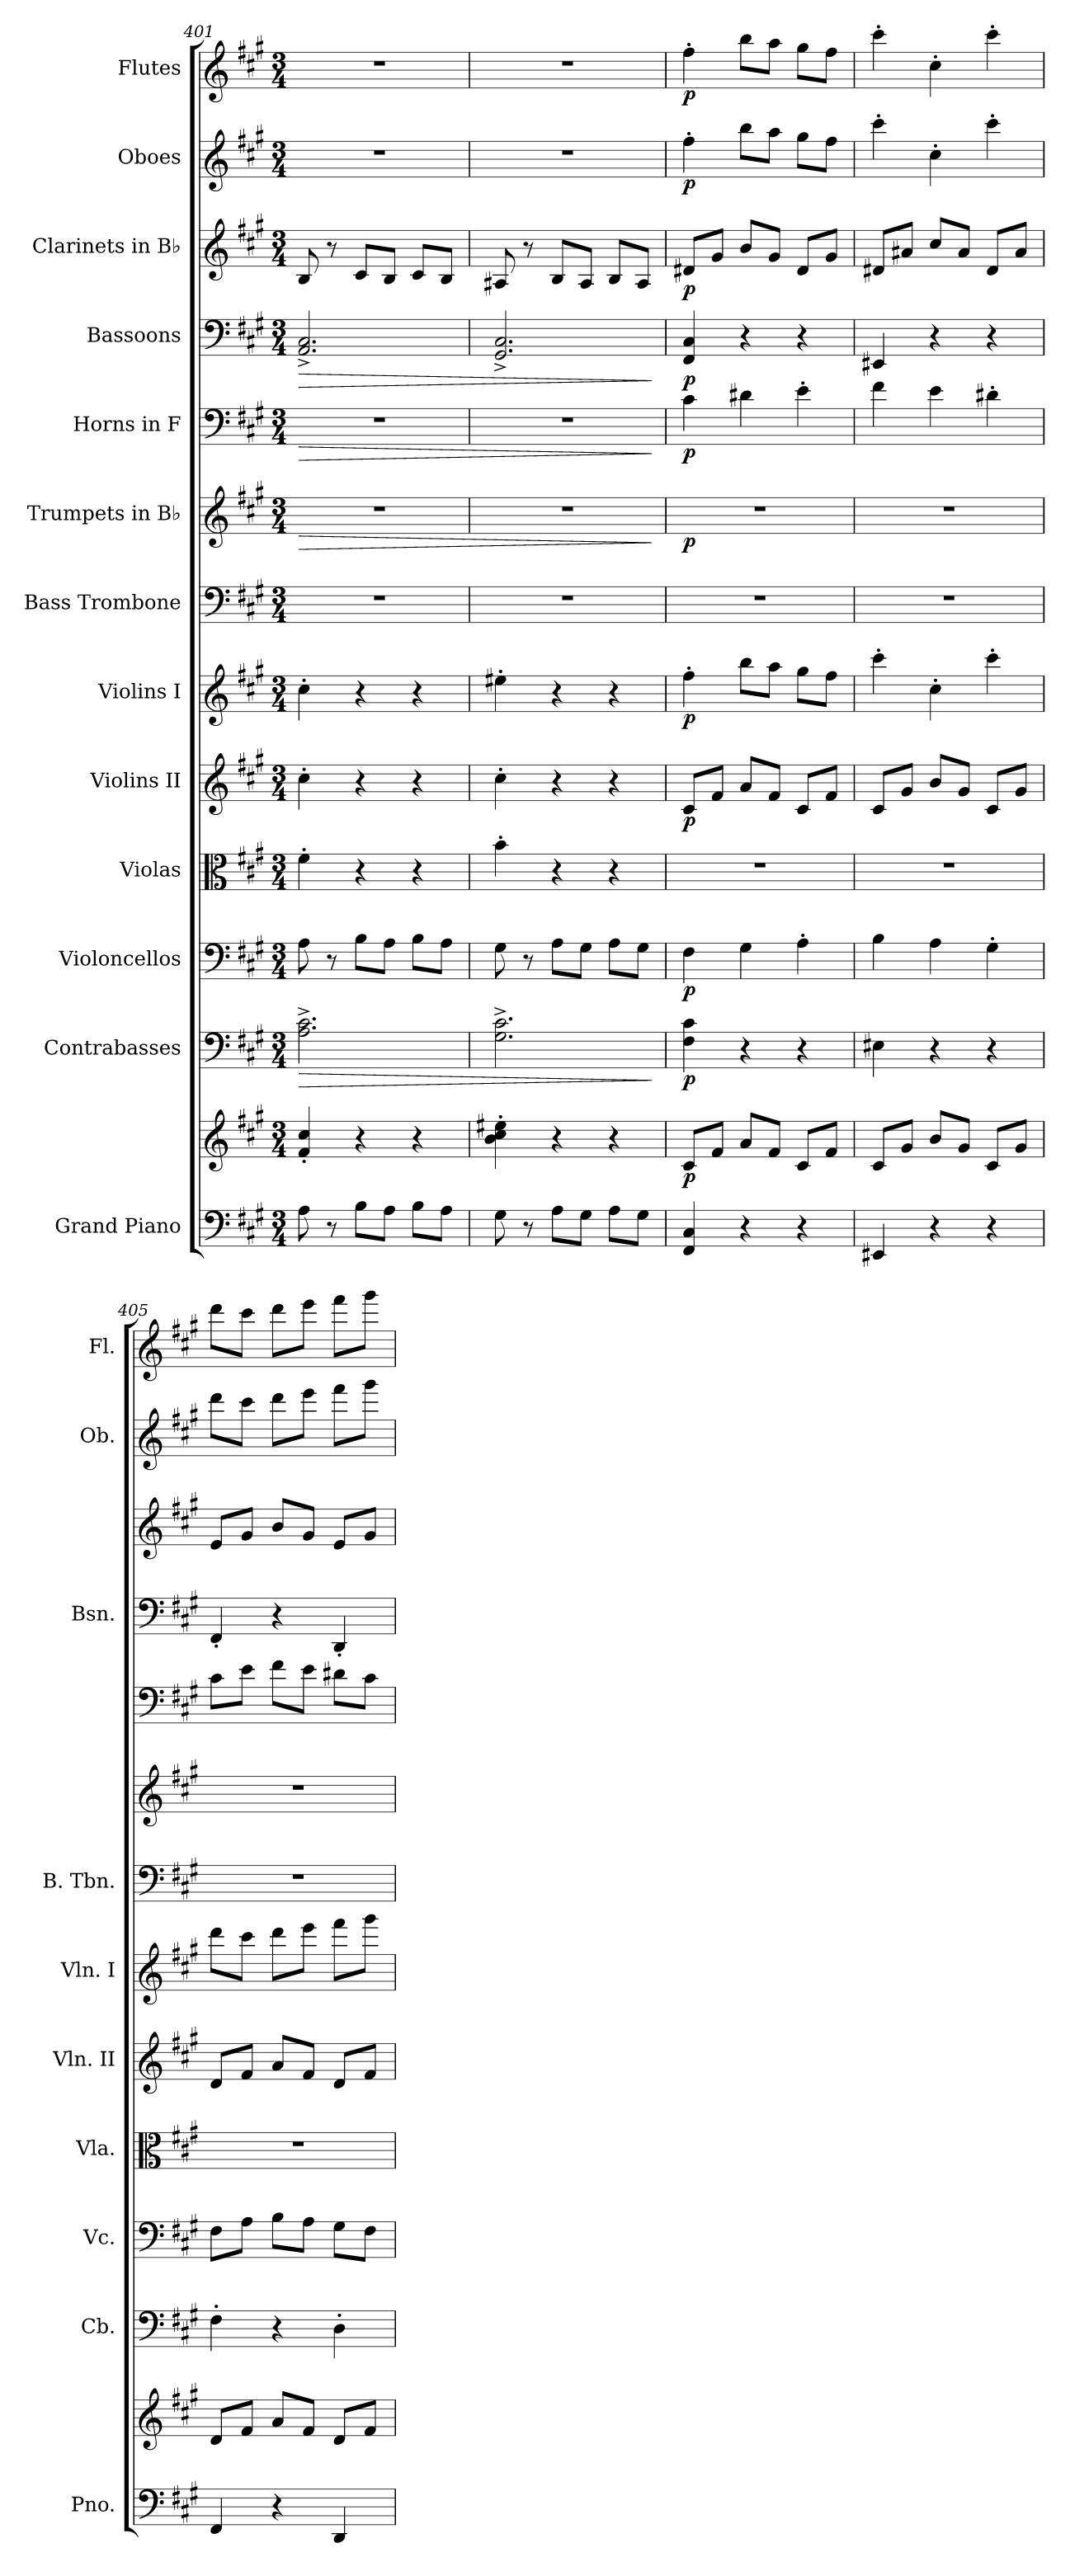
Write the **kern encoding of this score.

**kern	**kern	**dynam	**kern	**dynam	**kern	**dynam	**kern	**kern	**dynam	**kern	**dynam	**kern	**kern	**dynam	**kern	**dynam	**kern	**dynam	**kern	**dynam	**kern	**dynam	**kern	**dynam
*part13	*part13	*part13	*part12	*part12	*part11	*part11	*part10	*part9	*part9	*part8	*part8	*part7	*part6	*part6	*part5	*part5	*part4	*part4	*part3	*part3	*part2	*part2	*part1	*part1
*staff14	*staff13	*staff13/14	*staff12	*staff12	*staff11	*staff11	*staff10	*staff9	*staff9	*staff8	*staff8	*staff7	*staff6	*staff6	*staff5	*staff5	*staff4	*staff4	*staff3	*staff3	*staff2	*staff2	*staff1	*staff1
*I"Grand Piano	*	*	*I"Contrabasses	*	*I"Violoncellos	*	*I"Violas	*I"Violins II	*	*I"Violins I	*	*I"Bass Trombone	*I"Trumpets in B♭	*	*I"Horns in F	*	*I"Bassoons	*	*I"Clarinets in B♭	*	*I"Oboes	*	*I"Flutes	*
*I'Pno.	*	*	*I'Cb.	*	*I'Vc.	*	*I'Vla.	*I'Vln. II	*	*I'Vln. I	*	*I'B. Tbn.	*	*	*	*	*I'Bsn.	*	*	*	*I'Ob.	*	*I'Fl.	*
!!LO:PB:g=z
*clefF4	*clefG2	*	*clefF4	*	*clefF4	*	*clefC3	*clefG2	*	*clefG2	*	*clefF4	*clefG2	*	*clefF4	*	*clefF4	*	*clefG2	*	*clefG2	*	*clefG2	*
*	*	*	*ITrd7c12	*	*	*	*	*	*	*	*	*	*ITrd1c2	*	*ITrd4c7	*	*	*	*ITrd1c2	*	*	*	*	*
*k[f#c#g#]	*k[f#c#g#]	*	*k[f#c#g#]	*	*k[f#c#g#]	*	*k[f#c#g#]	*k[f#c#g#]	*	*k[f#c#g#]	*	*k[f#c#g#]	*k[f#]	*	*k[f#c#]	*	*k[f#c#g#]	*	*k[f#]	*	*k[f#c#g#]	*	*k[f#c#g#]	*
*M3/4	*M3/4	*	*M3/4	*	*M3/4	*	*M3/4	*M3/4	*	*M3/4	*	*M3/4	*M3/4	*	*M3/4	*	*M3/4	*	*M3/4	*	*M3/4	*	*M3/4	*
=401	=401	=401	=401	=401	=401	=401	=401	=401	=401	=401	=401	=401	=401	=401	=401	=401	=401	=401	=401	=401	=401	=401	=401	=401
!	!	!	!	!LO:HP:b	!	!	!	!	!	!	!	!	!	!LO:HP:b	!	!LO:HP:b	!	!LO:HP:b	!	!	!	!	!	!
8A\	4f#/' 4cc#/'	.	2.AA\^ 2.C#\^	>	8A\	.	4f#'\	4cc#'\	.	4cc#'\	.	2.r	2.r	>	2.r	>	2.AA/^ 2.C#/^	>	8A/	.	2.r	.	2.r	.
8r	.	.	.	.	8r	.	.	.	.	.	.	.	.	.	.	.	.	.	8r	.	.	.	.	.
8B\L	4r	.	.	.	8B\L	.	4r	4r	.	4r	.	.	.	.	.	.	.	.	8B/L	.	.	.	.	.
8A\J	.	.	.	.	8A\J	.	.	.	.	.	.	.	.	.	.	.	.	.	8A/J	.	.	.	.	.
8B\L	4r	.	.	.	8B\L	.	4r	4r	.	4r	.	.	.	.	.	.	.	.	8B/L	.	.	.	.	.
8A\J	.	.	.	.	8A\J	.	.	.	.	.	.	.	.	.	.	.	.	.	8A/J	.	.	.	.	.
=402	=402	=402	=402	=402	=402	=402	=402	=402	=402	=402	=402	=402	=402	=402	=402	=402	=402	=402	=402	=402	=402	=402	=402	=402
8G#\	4b\' 4cc#\' 4ee#X\'	.	2.GG#\^ 2.C#\^	.	8G#\	.	4b'\	4cc#'\	.	4ee#X'\	.	2.r	2.r	.	2.r	.	2.GG#/^ 2.C#/^	.	8G#X/	.	2.r	.	2.r	.
8r	.	.	.	.	8r	.	.	.	.	.	.	.	.	.	.	.	.	.	8r	.	.	.	.	.
8A\L	4r	.	.	.	8A\L	.	4r	4r	.	4r	.	.	.	.	.	.	.	.	8A/L	.	.	.	.	.
8G#\J	.	.	.	.	8G#\J	.	.	.	.	.	.	.	.	.	.	.	.	.	8G#/J	.	.	.	.	.
8A\L	4r	.	.	.	8A\L	.	4r	4r	.	4r	.	.	.	.	.	.	.	.	8A/L	.	.	.	.	.
8G#\J	.	.	.	.	8G#\J	.	.	.	.	.	.	.	.	.	.	.	.	.	8G#/J	.	.	.	.	.
.	.	.	.	]	.	.	.	.	.	.	.	.	.	]	.	]	.	]	.	.	.	.	.	.
=403	=403	=403	=403	=403	=403	=403	=403	=403	=403	=403	=403	=403	=403	=403	=403	=403	=403	=403	=403	=403	=403	=403	=403	=403
!	!	!LO:DY:b	!	!LO:DY:b	!	!LO:DY:b	!	!	!LO:DY:b	!	!LO:DY:b	!	!	!LO:DY:b	!	!LO:DY:b	!	!LO:DY:b	!	!LO:DY:b	!	!LO:DY:b	!	!LO:DY:b
4FF#/ 4C#/	8c#/L	p	4FF#\ 4C#\	p	4F#\	p	2.r	8c#/L	p	4ff#'\	p	2.r	2.r	p	4F#\	p	4FF#/ 4C#/	p	8c#X/L	p	4ff#'\	p	4ff#'\	p
.	8f#/J	.	.	.	.	.	.	8f#/J	.	.	.	.	.	.	.	.	.	.	8f#/J	.	.	.	.	.
4r	8a/L	.	4r	.	4G#\	.	.	8a/L	.	8bb\L	.	.	.	.	4G#X\	.	4r	.	8a/L	.	8bb\L	.	8bb\L	.
.	8f#/J	.	.	.	.	.	.	8f#/J	.	8aa\J	.	.	.	.	.	.	.	.	8f#/J	.	8aa\J	.	8aa\J	.
4r	8c#/L	.	4r	.	4A'\	.	.	8c#/L	.	8gg#\L	.	.	.	.	4A'\	.	4r	.	8c#/L	.	8gg#\L	.	8gg#\L	.
.	8f#/J	.	.	.	.	.	.	8f#/J	.	8ff#\J	.	.	.	.	.	.	.	.	8f#/J	.	8ff#\J	.	8ff#\J	.
=404	=404	=404	=404	=404	=404	=404	=404	=404	=404	=404	=404	=404	=404	=404	=404	=404	=404	=404	=404	=404	=404	=404	=404	=404
4EE#X/	8c#/L	.	4EE#X\	.	4B\	.	2.r	8c#/L	.	4ccc#'\	.	2.r	2.r	.	4B\	.	4EE#X/	.	8c#X/L	.	4ccc#'\	.	4ccc#'\	.
.	8g#/J	.	.	.	.	.	.	8g#/J	.	.	.	.	.	.	.	.	.	.	8g#X/J	.	.	.	.	.
4r	8b/L	.	4r	.	4A\	.	.	8b/L	.	4cc#'\	.	.	.	.	4A\	.	4r	.	8b/L	.	4cc#'\	.	4cc#'\	.
.	8g#/J	.	.	.	.	.	.	8g#/J	.	.	.	.	.	.	.	.	.	.	8g#/J	.	.	.	.	.
4r	8c#/L	.	4r	.	4G#'\	.	.	8c#/L	.	4ccc#'\	.	.	.	.	4G#X'\	.	4r	.	8c#/L	.	4ccc#'\	.	4ccc#'\	.
.	8g#/J	.	.	.	.	.	.	8g#/J	.	.	.	.	.	.	.	.	.	.	8g#/J	.	.	.	.	.
=405	=405	=405	=405	=405	=405	=405	=405	=405	=405	=405	=405	=405	=405	=405	=405	=405	=405	=405	=405	=405	=405	=405	=405	=405
4FF#/	8d/L	.	4FF#'\	.	8F#\L	.	2.r	8d/L	.	8ddd\L	.	2.r	2.r	.	8F#\L	.	4FF#'/	.	8d/L	.	8ddd\L	.	8ddd\L	.
.	8f#/J	.	.	.	8A\J	.	.	8f#/J	.	8ccc#\J	.	.	.	.	8A\J	.	.	.	8f#/J	.	8ccc#\J	.	8ccc#\J	.
4r	8a/L	.	4r	.	8B\L	.	.	8a/L	.	8ddd\L	.	.	.	.	8B\L	.	4r	.	8a/L	.	8ddd\L	.	8ddd\L	.
.	8f#/J	.	.	.	8A\J	.	.	8f#/J	.	8eee\J	.	.	.	.	8A\J	.	.	.	8f#/J	.	8eee\J	.	8eee\J	.
4DD/	8d/L	.	4DD'\	.	8G#\L	.	.	8d/L	.	8fff#\L	.	.	.	.	8G#X\L	.	4DD'/	.	8d/L	.	8fff#\L	.	8fff#\L	.
.	8f#/J	.	.	.	8F#\J	.	.	8f#/J	.	8ggg#\J	.	.	.	.	8F#\J	.	.	.	8f#/J	.	8ggg#\J	.	8ggg#\J	.
=	=	=	=	=	=	=	=	=	=	=	=	=	=	=	=	=	=	=	=	=	=	=	=	=
*-	*-	*-	*-	*-	*-	*-	*-	*-	*-	*-	*-	*-	*-	*-	*-	*-	*-	*-	*-	*-	*-	*-	*-	*-
